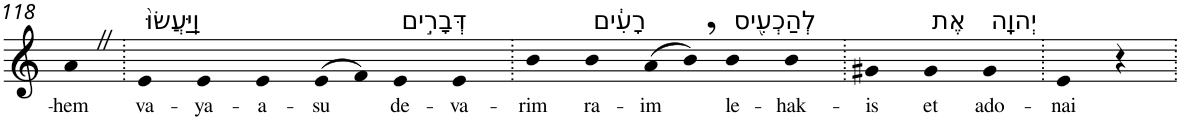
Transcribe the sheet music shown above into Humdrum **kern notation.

**kern	**text
*part1	*part1
*staff1	*staff1
*I"Piano	*
*I'Pno	*
!!LO:PB:g=z
*clefG2	*
*k[]	*
=118	=118
!	!LO:LY:b
4aZ	-hem
=119.	=119.
!LO:TX:a:t=וַֽיַּעֲשׂוּ֙	!
!	!LO:LY:b
4e	va-
!	!LO:LY:b
4e	-ya-
!	!LO:LY:b
4e	-a-
!	!LO:LY:b
(>8e	-su
8f)	.
!LO:TX:a:t=דְּבָרִ֣ים	!
!	!LO:LY:b
4e	de-
!	!LO:LY:b
4e	-va-
=120.	=120.
!	!LO:LY:b
4b	-rim
!LO:TX:a:t=רָעִ֔ים	!
!	!LO:LY:b
4b	ra-
!	!LO:LY:b
(>8a	-im
8b,)	.
!LO:TX:a:t=לְהַכְעִ֖יס	!
!	!LO:LY:b
4b	le-
!	!LO:LY:b
4b	-hak-
=121.	=121.
!	!LO:LY:b
4g#X	-is
!LO:TX:a:t=אֶת	!
!	!LO:LY:b
4g#	et
!LO:TX:a:t=יְהוָֽה	!
!	!LO:LY:b
4g#	ado-
=122.	=122.
!	!LO:LY:b
4e	-nai
4r	.
=.	=.
*-	*-
